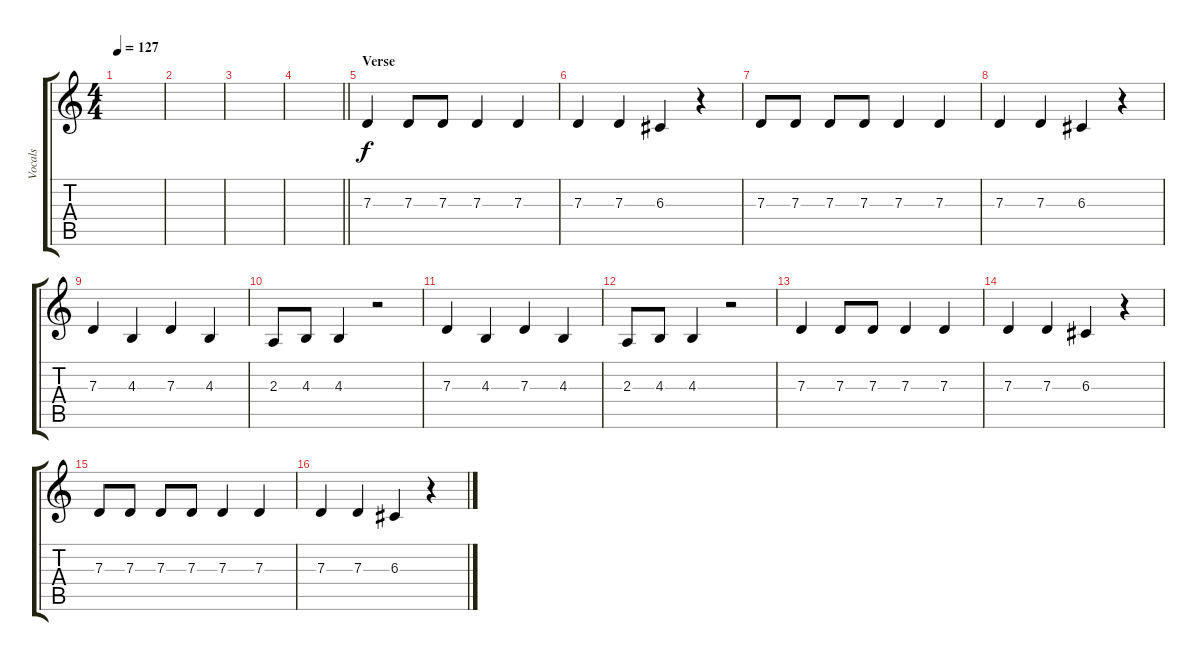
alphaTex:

\track ("Vocals" "Vocals") {instrument oboe}
\staff {score tabs}
\tuning (E4 B3 G3 D3 A2 E2) {hide}
\ts (4 4)
\tempo 127
\clef g2
\ks c
|
|
|
\barLineRight lightlight
|
\section ("" "Verse")
7.3.4 7.3.8 7.3.8 7.3.4 7.3.4 |
7.3.4 7.3.4 6.3.4 r.4 |
7.3.8 7.3.8 7.3.8 7.3.8 7.3.4 7.3.4 |
7.3.4 7.3.4 6.3.4 r.4 |
7.3.4 4.3.4 7.3.4 4.3.4 |
2.3.8 4.3.8 4.3.4 r.2 |
7.3.4 4.3.4 7.3.4 4.3.4 |
2.3.8 4.3.8 4.3.4 r.2 |
7.3.4 7.3.8 7.3.8 7.3.4 7.3.4 |
7.3.4 7.3.4 6.3.4 r.4 |
7.3.8 7.3.8 7.3.8 7.3.8 7.3.4 7.3.4 |
7.3.4 7.3.4 6.3.4 r.4
